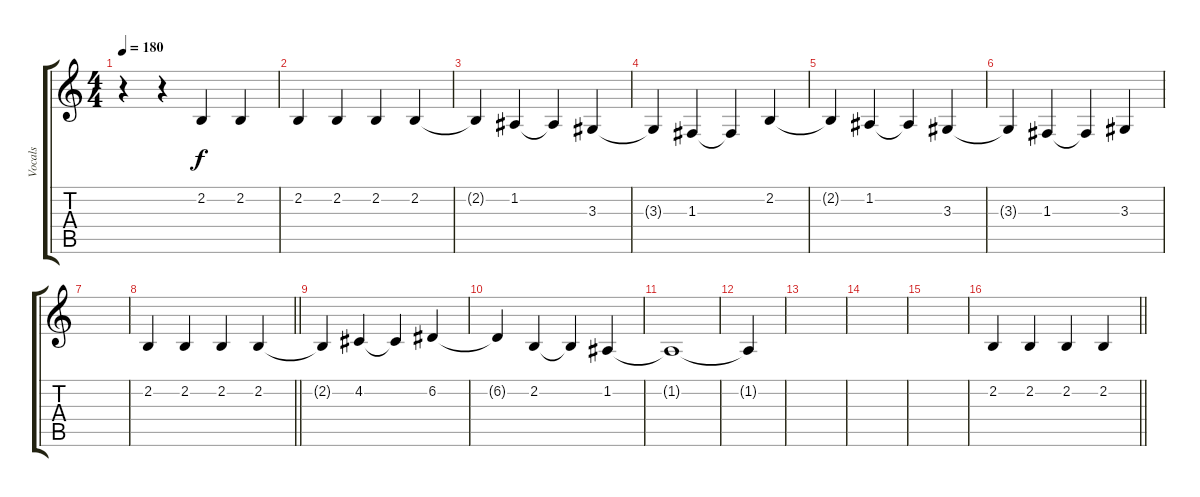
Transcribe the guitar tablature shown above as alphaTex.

\track ("Vocals" "Vocals") {instrument flute}
\staff {score tabs}
\tuning (D4 A3 F3 C3 G2 C2) {hide}
\ts (4 4)
\tempo 180
\clef g2
\ks c
r.4{dy f} r.4 2.2.4 2.2.4 |
2.2.4 2.2.4 2.2.4 2.2.4 |
2.2{t}.4 1.2.4 1.2{t}.4 3.3.4 |
3.3{t}.4 1.3.4 1.3{t}.4 2.2.4 |
2.2{t}.4 1.2.4 1.2{t}.4 3.3.4 |
3.3{t}.4 1.3.4 1.3{t}.4 3.3.4 |
|
\barLineRight lightlight
2.2.4 2.2.4 2.2.4 2.2.4 |
2.2{t}.4 4.2.4 4.2{t}.4 6.2.4 |
6.2{t}.4 2.2.4 2.2{t}.4 1.2.4 |
1.2{t}.1 |
1.2{t}.4 |
|
|
|
\barLineRight lightlight
2.2.4 2.2.4 2.2.4 2.2.4
